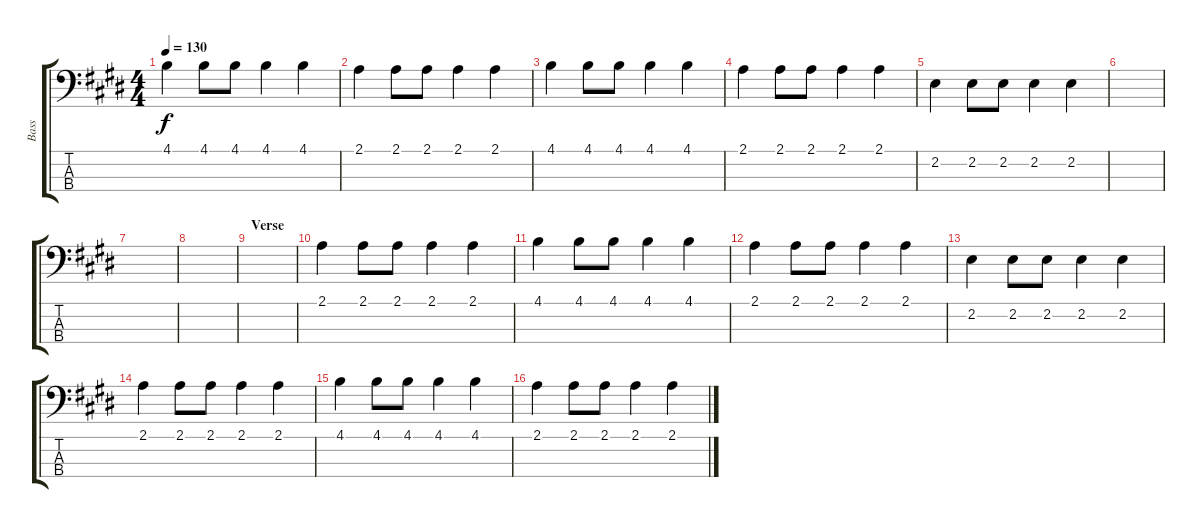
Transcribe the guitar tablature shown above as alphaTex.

\track ("Bass" "Bass") {instrument electricbasspick}
\staff {score tabs}
\tuning (G2 D2 A1 E1) {hide}
\ts (4 4)
\tempo 130
\clef f4
\ks e
4.1.4{dy f} 4.1.8 4.1.8 4.1.4 4.1.4 |
2.1.4 2.1.8 2.1.8 2.1.4 2.1.4 |
4.1.4 4.1.8 4.1.8 4.1.4 4.1.4 |
2.1.4 2.1.8 2.1.8 2.1.4 2.1.4 |
2.2.4 2.2.8 2.2.8 2.2.4 2.2.4 |
|
|
|
\section ("" "Verse")
|
2.1.4 2.1.8 2.1.8 2.1.4 2.1.4 |
4.1.4 4.1.8 4.1.8 4.1.4 4.1.4 |
2.1.4 2.1.8 2.1.8 2.1.4 2.1.4 |
2.2.4 2.2.8 2.2.8 2.2.4 2.2.4 |
2.1.4 2.1.8 2.1.8 2.1.4 2.1.4 |
4.1.4 4.1.8 4.1.8 4.1.4 4.1.4 |
2.1.4 2.1.8 2.1.8 2.1.4 2.1.4
